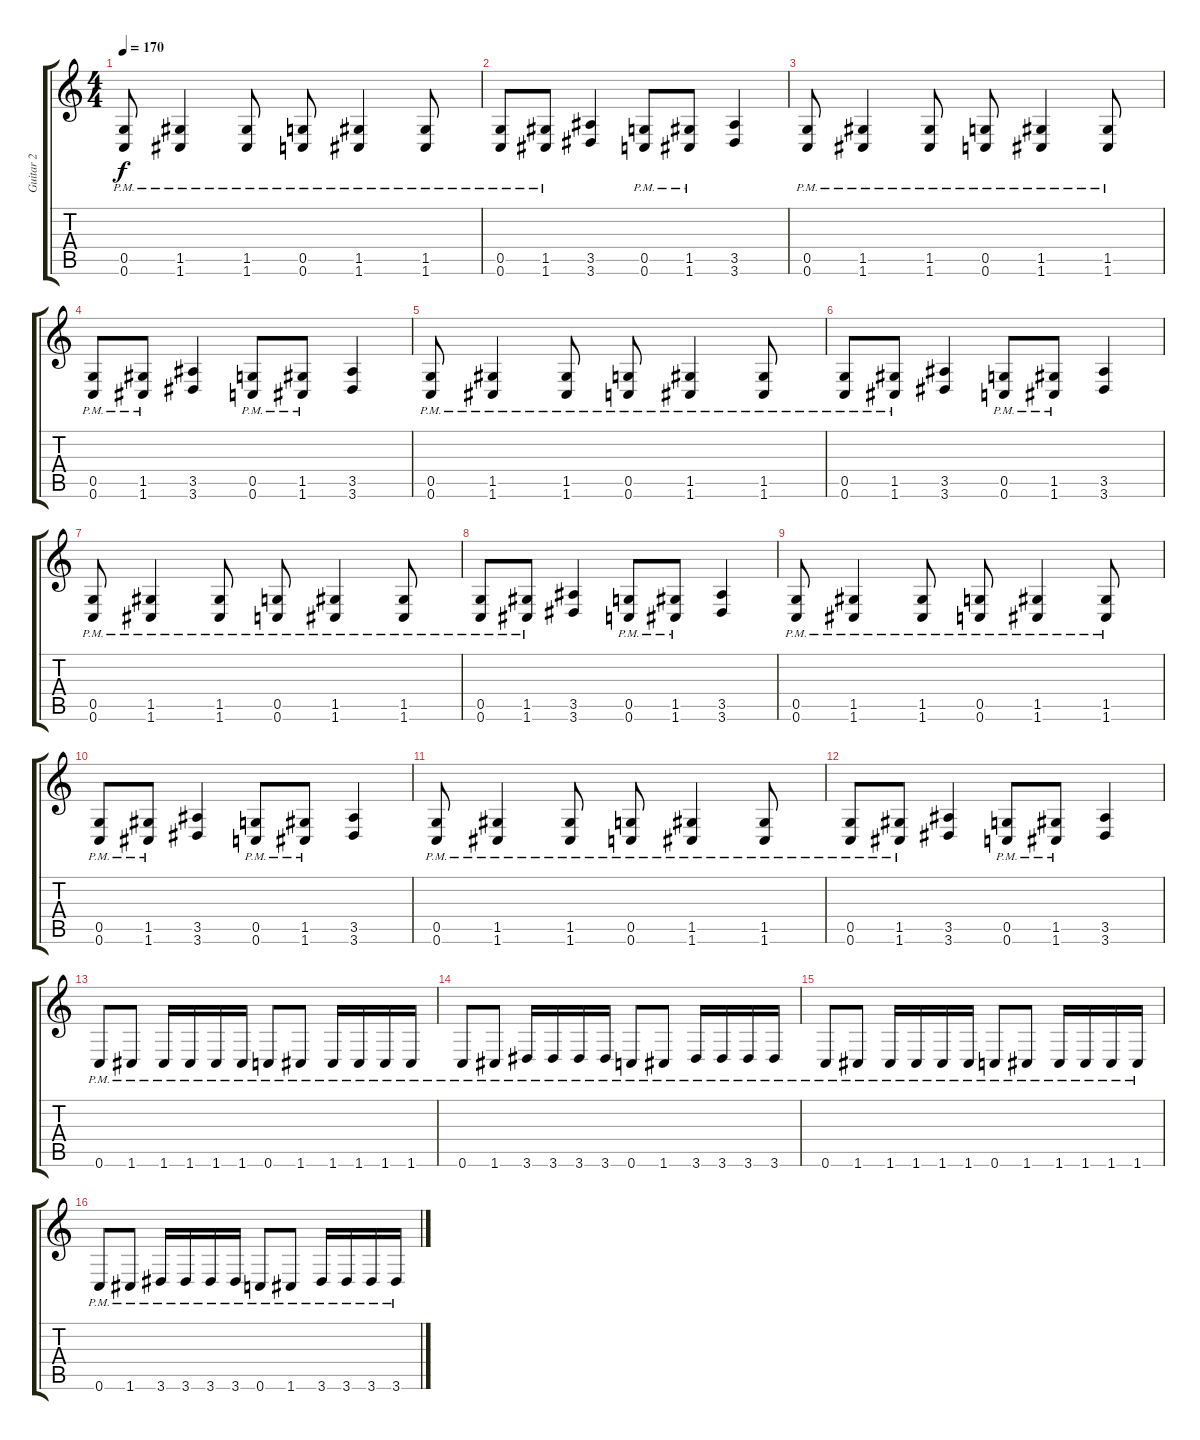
\track ("Guitar 2" "Guitar 2") {instrument distortionguitar}
\staff {score tabs}
\tuning (D4 A3 F3 C3 G2 C2) {hide}
\ts (4 4)
\tempo 170
\clef g2
\ks c
(0.5{pm} 0.6{pm}).8{dy f} (1.5{pm} 1.6{pm}).4 (1.5{pm} 1.6{pm}).8 (0.5{pm} 0.6{pm}).8 (1.5{pm} 1.6{pm}).4 (1.5{pm} 1.6{pm}).8 |
(0.5{pm} 0.6{pm}).8 (1.5{pm} 1.6{pm}).8 (3.5 3.6).4 (0.5{pm} 0.6{pm}).8 (1.5{pm} 1.6{pm}).8 (3.5 3.6).4 |
(0.5{pm} 0.6{pm}).8 (1.5{pm} 1.6{pm}).4 (1.5{pm} 1.6{pm}).8 (0.5{pm} 0.6{pm}).8 (1.5{pm} 1.6{pm}).4 (1.5{pm} 1.6{pm}).8 |
(0.5{pm} 0.6{pm}).8 (1.5{pm} 1.6{pm}).8 (3.5 3.6).4 (0.5{pm} 0.6{pm}).8 (1.5{pm} 1.6{pm}).8 (3.5 3.6).4 |
(0.5{pm} 0.6{pm}).8 (1.5{pm} 1.6{pm}).4 (1.5{pm} 1.6{pm}).8 (0.5{pm} 0.6{pm}).8 (1.5{pm} 1.6{pm}).4 (1.5{pm} 1.6{pm}).8 |
(0.5{pm} 0.6{pm}).8 (1.5{pm} 1.6{pm}).8 (3.5 3.6).4 (0.5{pm} 0.6{pm}).8 (1.5{pm} 1.6{pm}).8 (3.5 3.6).4 |
(0.5{pm} 0.6{pm}).8 (1.5{pm} 1.6{pm}).4 (1.5{pm} 1.6{pm}).8 (0.5{pm} 0.6{pm}).8 (1.5{pm} 1.6{pm}).4 (1.5{pm} 1.6{pm}).8 |
(0.5{pm} 0.6{pm}).8 (1.5{pm} 1.6{pm}).8 (3.5 3.6).4 (0.5{pm} 0.6{pm}).8 (1.5{pm} 1.6{pm}).8 (3.5 3.6).4 |
(0.5{pm} 0.6{pm}).8 (1.5{pm} 1.6{pm}).4 (1.5{pm} 1.6{pm}).8 (0.5{pm} 0.6{pm}).8 (1.5{pm} 1.6{pm}).4 (1.5{pm} 1.6{pm}).8 |
(0.5{pm} 0.6{pm}).8 (1.5{pm} 1.6{pm}).8 (3.5 3.6).4 (0.5{pm} 0.6{pm}).8 (1.5{pm} 1.6{pm}).8 (3.5 3.6).4 |
(0.5{pm} 0.6{pm}).8 (1.5{pm} 1.6{pm}).4 (1.5{pm} 1.6{pm}).8 (0.5{pm} 0.6{pm}).8 (1.5{pm} 1.6{pm}).4 (1.5{pm} 1.6{pm}).8 |
(0.5{pm} 0.6{pm}).8 (1.5{pm} 1.6{pm}).8 (3.5 3.6).4 (0.5{pm} 0.6{pm}).8 (1.5{pm} 1.6{pm}).8 (3.5 3.6).4 |
0.6{pm}.8 1.6{pm}.8 1.6{pm}.16 1.6{pm}.16 1.6{pm}.16 1.6{pm}.16 0.6{pm}.8 1.6{pm}.8 1.6{pm}.16 1.6{pm}.16 1.6{pm}.16 1.6{pm}.16 |
0.6{pm}.8 1.6{pm}.8 3.6{pm}.16 3.6{pm}.16 3.6{pm}.16 3.6{pm}.16 0.6{pm}.8 1.6{pm}.8 3.6{pm}.16 3.6{pm}.16 3.6{pm}.16 3.6{pm}.16 |
0.6{pm}.8 1.6{pm}.8 1.6{pm}.16 1.6{pm}.16 1.6{pm}.16 1.6{pm}.16 0.6{pm}.8 1.6{pm}.8 1.6{pm}.16 1.6{pm}.16 1.6{pm}.16 1.6{pm}.16 |
0.6{pm}.8 1.6{pm}.8 3.6{pm}.16 3.6{pm}.16 3.6{pm}.16 3.6{pm}.16 0.6{pm}.8 1.6{pm}.8 3.6{pm}.16 3.6{pm}.16 3.6{pm}.16 3.6{pm}.16
